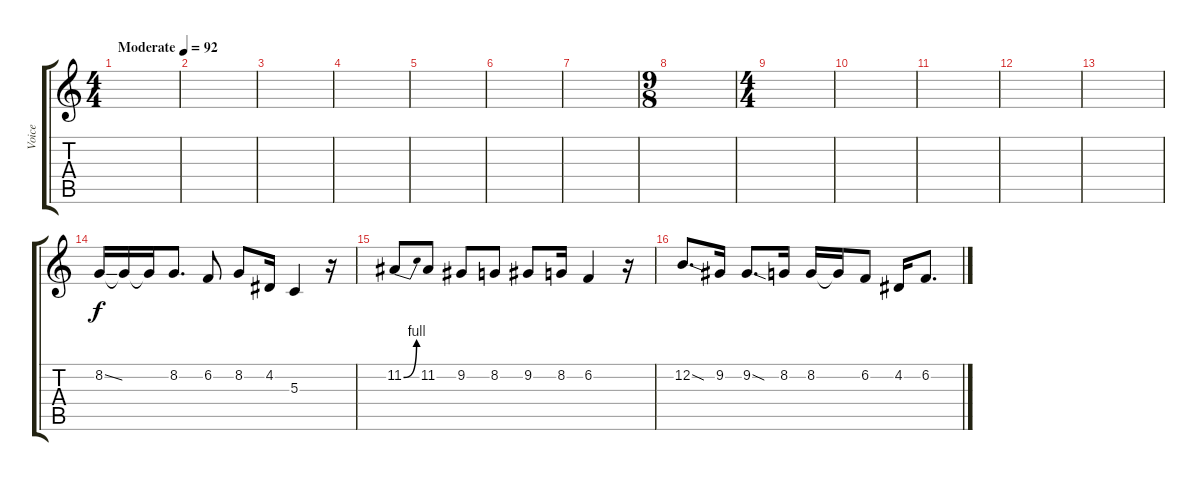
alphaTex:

\track ("Voice" "Voice") {instrument violin}
\staff {score tabs}
\tuning (E4 B3 G3 D3 A2 E2) {hide}
\ts (4 4)
\tempo (92 "Moderate")
\clef g2
\ks c
|
|
|
|
|
|
|
\ts (9 8)
|
\ts (4 4)
|
|
|
|
|
8.2{ss}.16 8.2{t}.16 8.2{t}.16 8.2.8{d} 6.2.8 8.2.8 4.2.16 5.3.4 r.16 |
11.2{be (bend 0 0 60 4)}.8 11.2.8 9.2.8 8.2.8 9.2.8 8.2.16 6.2.4 r.16 |
12.2{sod}.8{d} 9.2.16 9.2{sod}.8{d} 8.2.16 8.2.16 8.2{t}.16 6.2.8 4.2.16 6.2.8{d}
